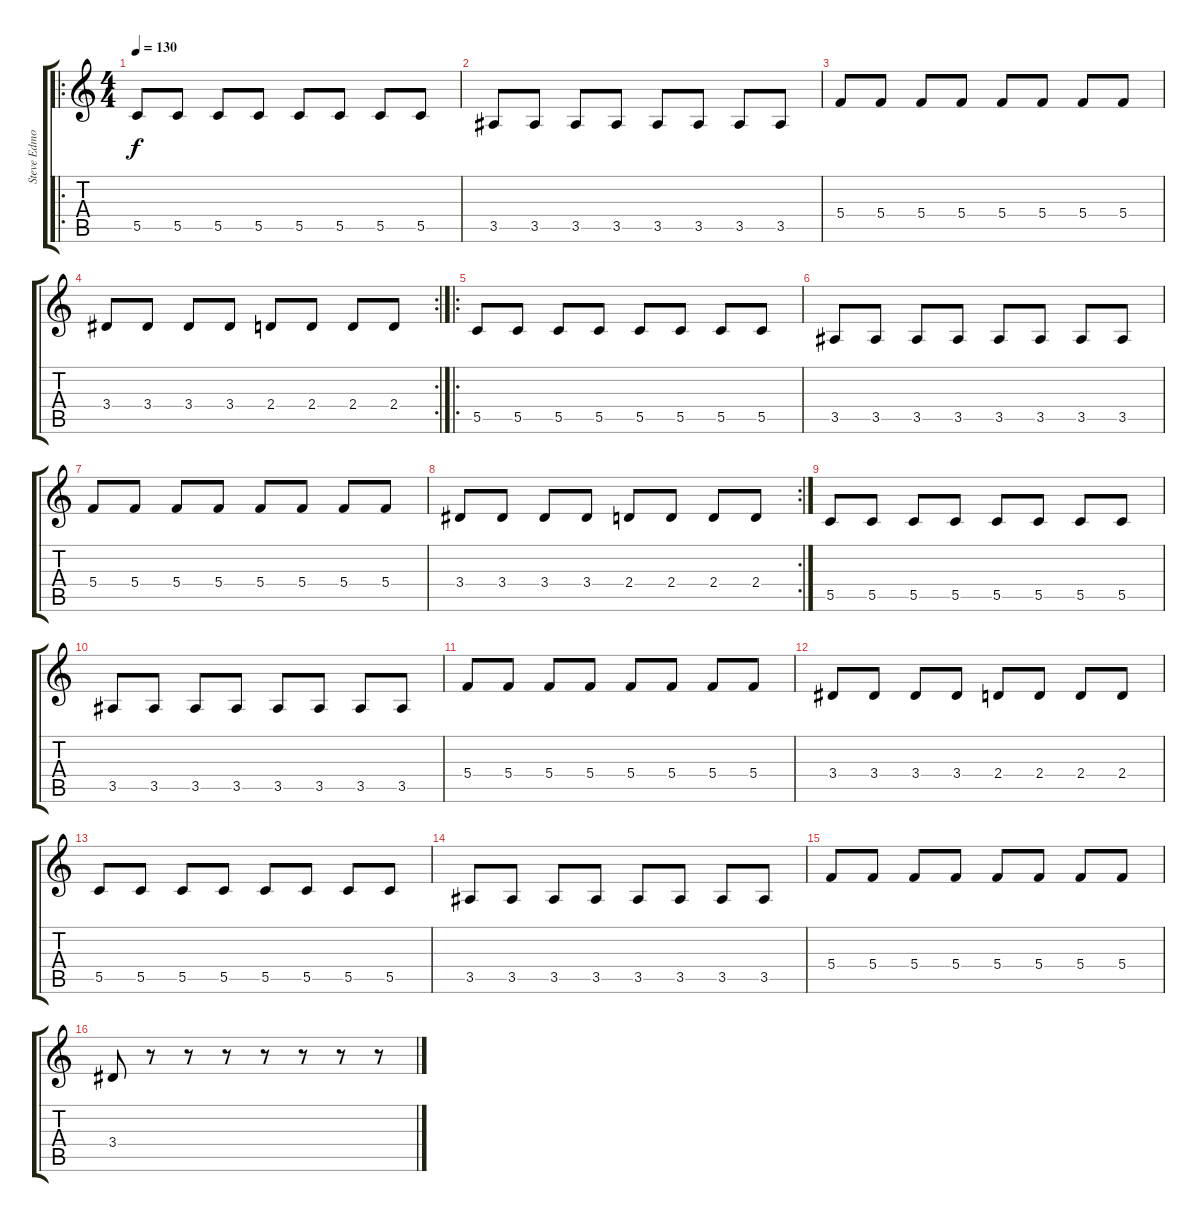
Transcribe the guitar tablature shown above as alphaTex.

\track ("Steve Edmondson" "Steve Edmo") {instrument electricbassfinger}
\staff {score tabs}
\tuning (D4 A3 F3 C3 G2 D2) {hide}
\ro
\ts (4 4)
\tempo 130
\clef g2
\ks c
5.5.8{dy f} 5.5.8 5.5.8 5.5.8 5.5.8 5.5.8 5.5.8 5.5.8 |
3.5.8 3.5.8 3.5.8 3.5.8 3.5.8 3.5.8 3.5.8 3.5.8 |
5.4.8 5.4.8 5.4.8 5.4.8 5.4.8 5.4.8 5.4.8 5.4.8 |
\rc 2
3.4.8 3.4.8 3.4.8 3.4.8 2.4.8 2.4.8 2.4.8 2.4.8 |
\ro
5.5.8 5.5.8 5.5.8 5.5.8 5.5.8 5.5.8 5.5.8 5.5.8 |
3.5.8 3.5.8 3.5.8 3.5.8 3.5.8 3.5.8 3.5.8 3.5.8 |
5.4.8 5.4.8 5.4.8 5.4.8 5.4.8 5.4.8 5.4.8 5.4.8 |
\rc 2
3.4.8 3.4.8 3.4.8 3.4.8 2.4.8 2.4.8 2.4.8 2.4.8 |
5.5.8 5.5.8 5.5.8 5.5.8 5.5.8 5.5.8 5.5.8 5.5.8 |
3.5.8 3.5.8 3.5.8 3.5.8 3.5.8 3.5.8 3.5.8 3.5.8 |
5.4.8 5.4.8 5.4.8 5.4.8 5.4.8 5.4.8 5.4.8 5.4.8 |
3.4.8 3.4.8 3.4.8 3.4.8 2.4.8 2.4.8 2.4.8 2.4.8 |
5.5.8 5.5.8 5.5.8 5.5.8 5.5.8 5.5.8 5.5.8 5.5.8 |
3.5.8 3.5.8 3.5.8 3.5.8 3.5.8 3.5.8 3.5.8 3.5.8 |
5.4.8 5.4.8 5.4.8 5.4.8 5.4.8 5.4.8 5.4.8 5.4.8 |
3.4.8 r.8 r.8 r.8 r.8 r.8 r.8 r.8
